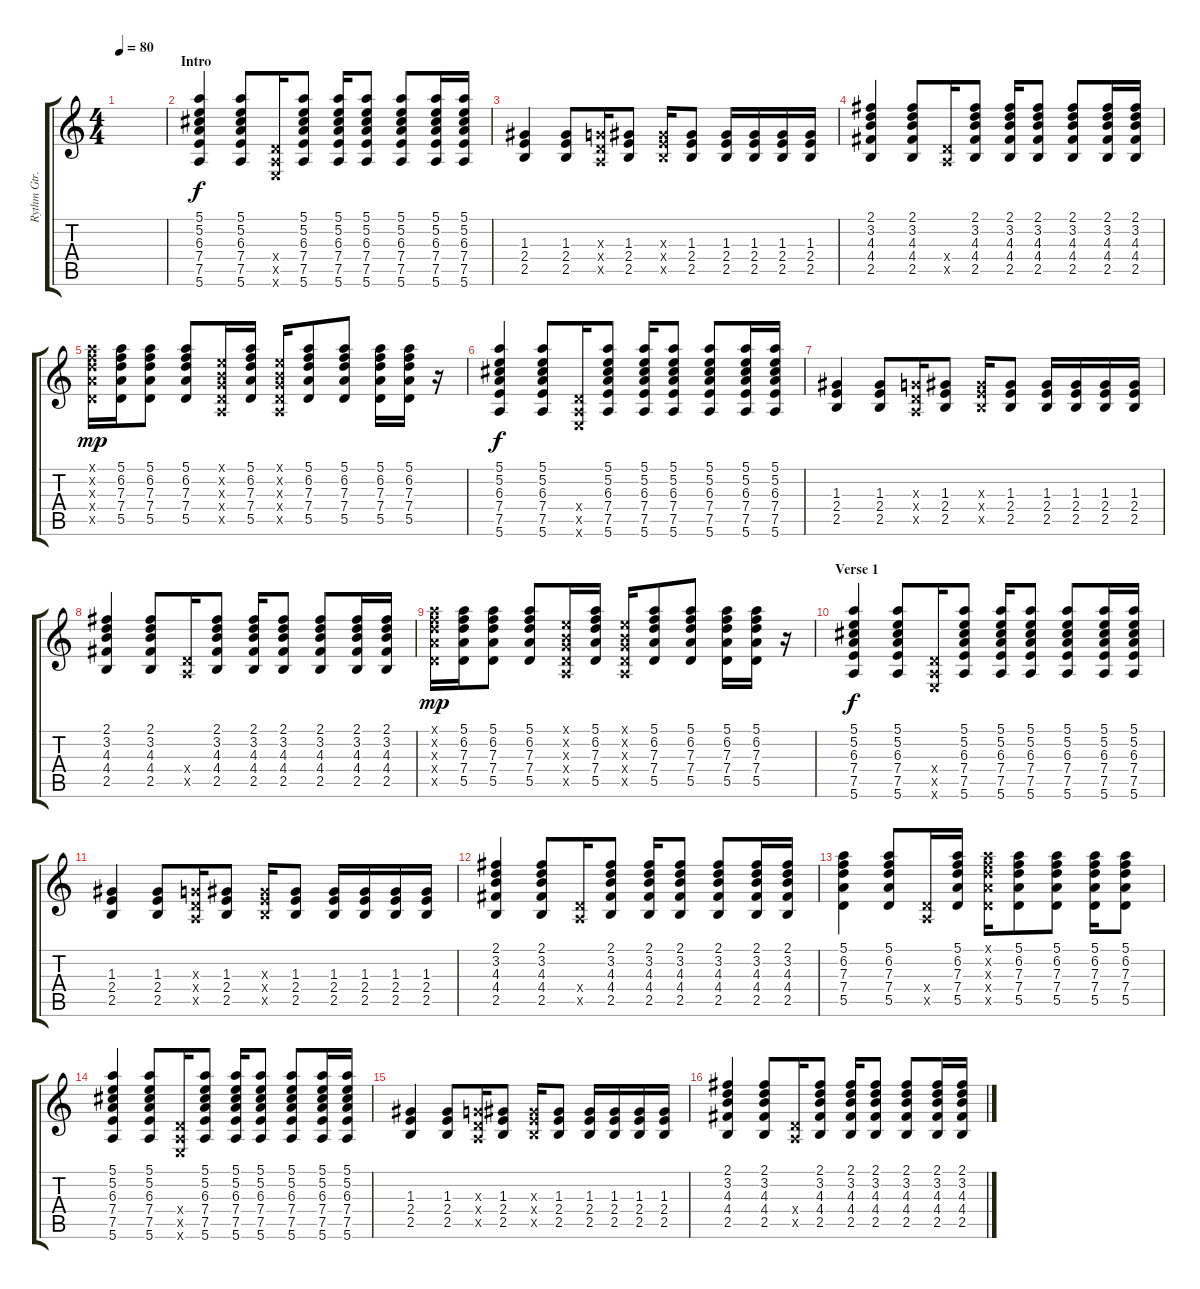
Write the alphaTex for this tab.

\track ("Rythm Gtr." "Rythm Gtr.") {instrument acousticguitarsteel}
\staff {score tabs}
\tuning (E4 B3 G3 D3 A2 E2) {hide}
\ts (4 4)
\tempo 80
\clef g2
\ks c
|
\section ("" "Intro")
(5.1 5.2 6.3 7.4 7.5 5.6).4 (5.1 5.2 6.3 7.4 7.5 5.6).8 (0.4{x} 0.5{x} 0.6{x}).16 (5.1 5.2 6.3 7.4 7.5 5.6).8 (5.1 5.2 6.3 7.4 7.5 5.6).16 (5.1 5.2 6.3 7.4 7.5 5.6).8 (5.1 5.2 6.3 7.4 7.5 5.6).8 (5.1 5.2 6.3 7.4 7.5 5.6).16 (5.1 5.2 6.3 7.4 7.5 5.6).16 |
(1.3 2.4 2.5).4 (1.3 2.4 2.5).8 (0.3{x} 0.4{x} 0.5{x}).16 (1.3 2.4 2.5).8 (1.3{x} 2.4{x} 2.5{x}).16 (1.3 2.4 2.5).8 (1.3 2.4 2.5).16 (1.3 2.4 2.5).16 (1.3 2.4 2.5).16 (1.3 2.4 2.5).16 |
(2.1 3.2 4.3 4.4 2.5).4 (2.1 3.2 4.3 4.4 2.5).8 (0.4{x} 0.5{x}).16 (2.1 3.2 4.3 4.4 2.5).8 (2.1 3.2 4.3 4.4 2.5).16 (2.1 3.2 4.3 4.4 2.5).8 (2.1 3.2 4.3 4.4 2.5).8 (2.1 3.2 4.3 4.4 2.5).16 (2.1 3.2 4.3 4.4 2.5).16 |
(5.1{x} 6.2{x} 7.3{x} 7.4{x} 5.5{x}).16{dy mp} (5.1 6.2 7.3 7.4 5.5).16 (5.1 6.2 7.3 7.4 5.5).8 (5.1 6.2 7.3 7.4 5.5).8 (0.1{x} 0.2{x} 0.3{x} 0.4{x} 0.5{x}).16 (5.1 6.2 7.3 7.4 5.5).16 (0.1{x} 0.2{x} 0.3{x} 0.4{x} 0.5{x}).16 (5.1 6.2 7.3 7.4 5.5).8 (5.1 6.2 7.3 7.4 5.5).8 (5.1 6.2 7.3 7.4 5.5).16 (5.1 6.2 7.3 7.4 5.5).16 r.16 |
(5.1 5.2 6.3 7.4 7.5 5.6).4{dy f} (5.1 5.2 6.3 7.4 7.5 5.6).8 (0.4{x} 0.5{x} 0.6{x}).16 (5.1 5.2 6.3 7.4 7.5 5.6).8 (5.1 5.2 6.3 7.4 7.5 5.6).16 (5.1 5.2 6.3 7.4 7.5 5.6).8 (5.1 5.2 6.3 7.4 7.5 5.6).8 (5.1 5.2 6.3 7.4 7.5 5.6).16 (5.1 5.2 6.3 7.4 7.5 5.6).16 |
(1.3 2.4 2.5).4 (1.3 2.4 2.5).8 (0.3{x} 0.4{x} 0.5{x}).16 (1.3 2.4 2.5).8 (1.3{x} 2.4{x} 2.5{x}).16 (1.3 2.4 2.5).8 (1.3 2.4 2.5).16 (1.3 2.4 2.5).16 (1.3 2.4 2.5).16 (1.3 2.4 2.5).16 |
(2.1 3.2 4.3 4.4 2.5).4 (2.1 3.2 4.3 4.4 2.5).8 (0.4{x} 0.5{x}).16 (2.1 3.2 4.3 4.4 2.5).8 (2.1 3.2 4.3 4.4 2.5).16 (2.1 3.2 4.3 4.4 2.5).8 (2.1 3.2 4.3 4.4 2.5).8 (2.1 3.2 4.3 4.4 2.5).16 (2.1 3.2 4.3 4.4 2.5).16 |
(5.1{x} 6.2{x} 7.3{x} 7.4{x} 5.5{x}).16{dy mp} (5.1 6.2 7.3 7.4 5.5).16 (5.1 6.2 7.3 7.4 5.5).8 (5.1 6.2 7.3 7.4 5.5).8 (0.1{x} 0.2{x} 0.3{x} 0.4{x} 0.5{x}).16 (5.1 6.2 7.3 7.4 5.5).16 (0.1{x} 0.2{x} 0.3{x} 0.4{x} 0.5{x}).16 (5.1 6.2 7.3 7.4 5.5).8 (5.1 6.2 7.3 7.4 5.5).8 (5.1 6.2 7.3 7.4 5.5).16 (5.1 6.2 7.3 7.4 5.5).16 r.16 |
\section ("" "Verse 1")
(5.1 5.2 6.3 7.4 7.5 5.6).4{dy f} (5.1 5.2 6.3 7.4 7.5 5.6).8 (0.4{x} 0.5{x} 0.6{x}).16 (5.1 5.2 6.3 7.4 7.5 5.6).8 (5.1 5.2 6.3 7.4 7.5 5.6).16 (5.1 5.2 6.3 7.4 7.5 5.6).8 (5.1 5.2 6.3 7.4 7.5 5.6).8 (5.1 5.2 6.3 7.4 7.5 5.6).16 (5.1 5.2 6.3 7.4 7.5 5.6).16 |
(1.3 2.4 2.5).4 (1.3 2.4 2.5).8 (0.3{x} 0.4{x} 0.5{x}).16 (1.3 2.4 2.5).8 (1.3{x} 2.4{x} 2.5{x}).16 (1.3 2.4 2.5).8 (1.3 2.4 2.5).16 (1.3 2.4 2.5).16 (1.3 2.4 2.5).16 (1.3 2.4 2.5).16 |
(2.1 3.2 4.3 4.4 2.5).4 (2.1 3.2 4.3 4.4 2.5).8 (0.4{x} 0.5{x}).16 (2.1 3.2 4.3 4.4 2.5).8 (2.1 3.2 4.3 4.4 2.5).16 (2.1 3.2 4.3 4.4 2.5).8 (2.1 3.2 4.3 4.4 2.5).8 (2.1 3.2 4.3 4.4 2.5).16 (2.1 3.2 4.3 4.4 2.5).16 |
(5.1 6.2 7.3 7.4 5.5).4 (5.1 6.2 7.3 7.4 5.5).8 (0.4{x} 0.5{x}).16 (5.1 6.2 7.3 7.4 5.5).16 (5.1{x} 6.2{x} 7.3{x} 7.4{x} 5.5{x}).16 (5.1 6.2 7.3 7.4 5.5).8 (5.1 6.2 7.3 7.4 5.5).8 (5.1 6.2 7.3 7.4 5.5).16 (5.1 6.2 7.3 7.4 5.5).8 |
(5.1 5.2 6.3 7.4 7.5 5.6).4 (5.1 5.2 6.3 7.4 7.5 5.6).8 (0.4{x} 0.5{x} 0.6{x}).16 (5.1 5.2 6.3 7.4 7.5 5.6).8 (5.1 5.2 6.3 7.4 7.5 5.6).16 (5.1 5.2 6.3 7.4 7.5 5.6).8 (5.1 5.2 6.3 7.4 7.5 5.6).8 (5.1 5.2 6.3 7.4 7.5 5.6).16 (5.1 5.2 6.3 7.4 7.5 5.6).16 |
(1.3 2.4 2.5).4 (1.3 2.4 2.5).8 (0.3{x} 0.4{x} 0.5{x}).16 (1.3 2.4 2.5).8 (1.3{x} 2.4{x} 2.5{x}).16 (1.3 2.4 2.5).8 (1.3 2.4 2.5).16 (1.3 2.4 2.5).16 (1.3 2.4 2.5).16 (1.3 2.4 2.5).16 |
(2.1 3.2 4.3 4.4 2.5).4 (2.1 3.2 4.3 4.4 2.5).8 (0.4{x} 0.5{x}).16 (2.1 3.2 4.3 4.4 2.5).8 (2.1 3.2 4.3 4.4 2.5).16 (2.1 3.2 4.3 4.4 2.5).8 (2.1 3.2 4.3 4.4 2.5).8 (2.1 3.2 4.3 4.4 2.5).16 (2.1 3.2 4.3 4.4 2.5).16
